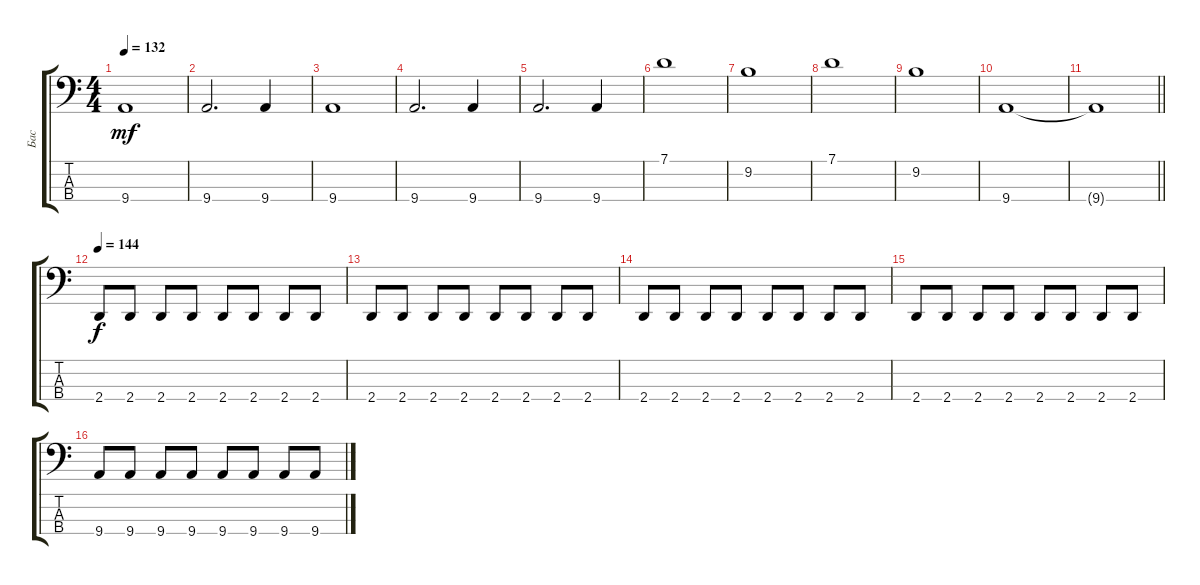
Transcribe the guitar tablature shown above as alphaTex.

\track ("Бас" "Бас") {instrument electricbassfinger}
\staff {score tabs}
\tuning (G2 D2 A1 C1) {hide}
\ts (4 4)
\tempo 132
\clef f4
\ks c
9.4{t}.1{dy mf} |
9.4.2{d} 9.4.4 |
9.4.1 |
9.4.2{d} 9.4.4 |
9.4.2{d} 9.4.4 |
7.1.1 |
9.2.1 |
7.1.1 |
9.2.1 |
9.4.1 |
\barLineRight lightlight
9.4{t}.1 |
\tempo 144
2.4.8{dy f} 2.4.8 2.4.8 2.4.8 2.4.8 2.4.8 2.4.8 2.4.8 |
2.4.8 2.4.8 2.4.8 2.4.8 2.4.8 2.4.8 2.4.8 2.4.8 |
2.4.8 2.4.8 2.4.8 2.4.8 2.4.8 2.4.8 2.4.8 2.4.8 |
2.4.8 2.4.8 2.4.8 2.4.8 2.4.8 2.4.8 2.4.8 2.4.8 |
9.4.8 9.4.8 9.4.8 9.4.8 9.4.8 9.4.8 9.4.8 9.4.8
